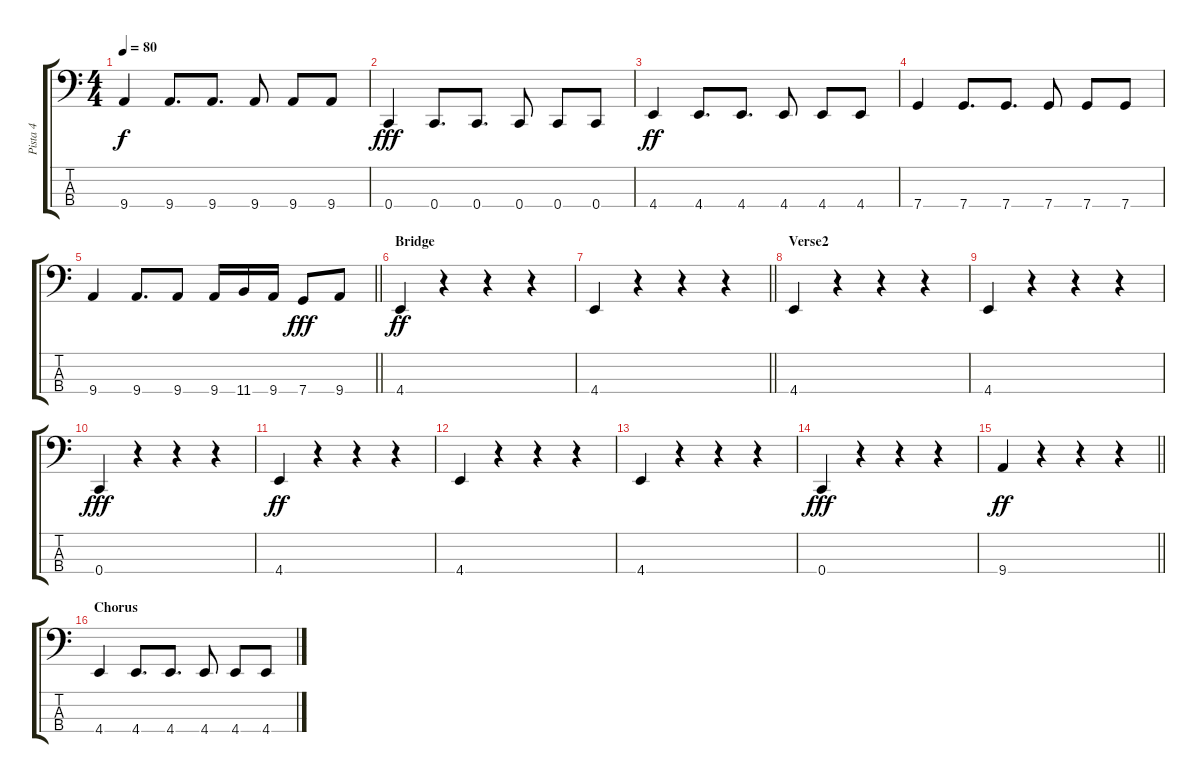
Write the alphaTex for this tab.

\track ("Pista 4" "Pista 4") {instrument fretlessbass}
\staff {score tabs}
\tuning (F2 C2 G1 C1) {hide}
\ts (4 4)
\tempo 80
\clef f4
\ks c
9.4.4{dy f} 9.4.8{d} 9.4.8{d} 9.4.8 9.4.8 9.4.8 |
0.4.4{dy fff} 0.4.8{d} 0.4.8{d} 0.4.8 0.4.8 0.4.8 |
4.4.4{dy ff} 4.4.8{d} 4.4.8{d} 4.4.8 4.4.8 4.4.8 |
7.4.4 7.4.8{d} 7.4.8{d} 7.4.8 7.4.8 7.4.8 |
\barLineRight lightlight
9.4.4 9.4.8{d} 9.4.8 9.4.16 11.4.16 9.4.16 7.4.8{dy fff} 9.4.8 |
\section ("" "Bridge")
4.4.4{dy ff} r.4 r.4 r.4 |
\barLineRight lightlight
4.4.4 r.4 r.4 r.4 |
\section ("" "Verse2")
4.4.4 r.4 r.4 r.4 |
4.4.4 r.4 r.4 r.4 |
0.4.4{dy fff} r.4 r.4 r.4 |
4.4.4{dy ff} r.4 r.4 r.4 |
4.4.4 r.4 r.4 r.4 |
4.4.4 r.4 r.4 r.4 |
0.4.4{dy fff} r.4 r.4 r.4 |
\barLineRight lightlight
9.4.4{dy ff} r.4 r.4 r.4 |
\section ("" "Chorus")
4.4.4 4.4.8{d} 4.4.8{d} 4.4.8 4.4.8 4.4.8
